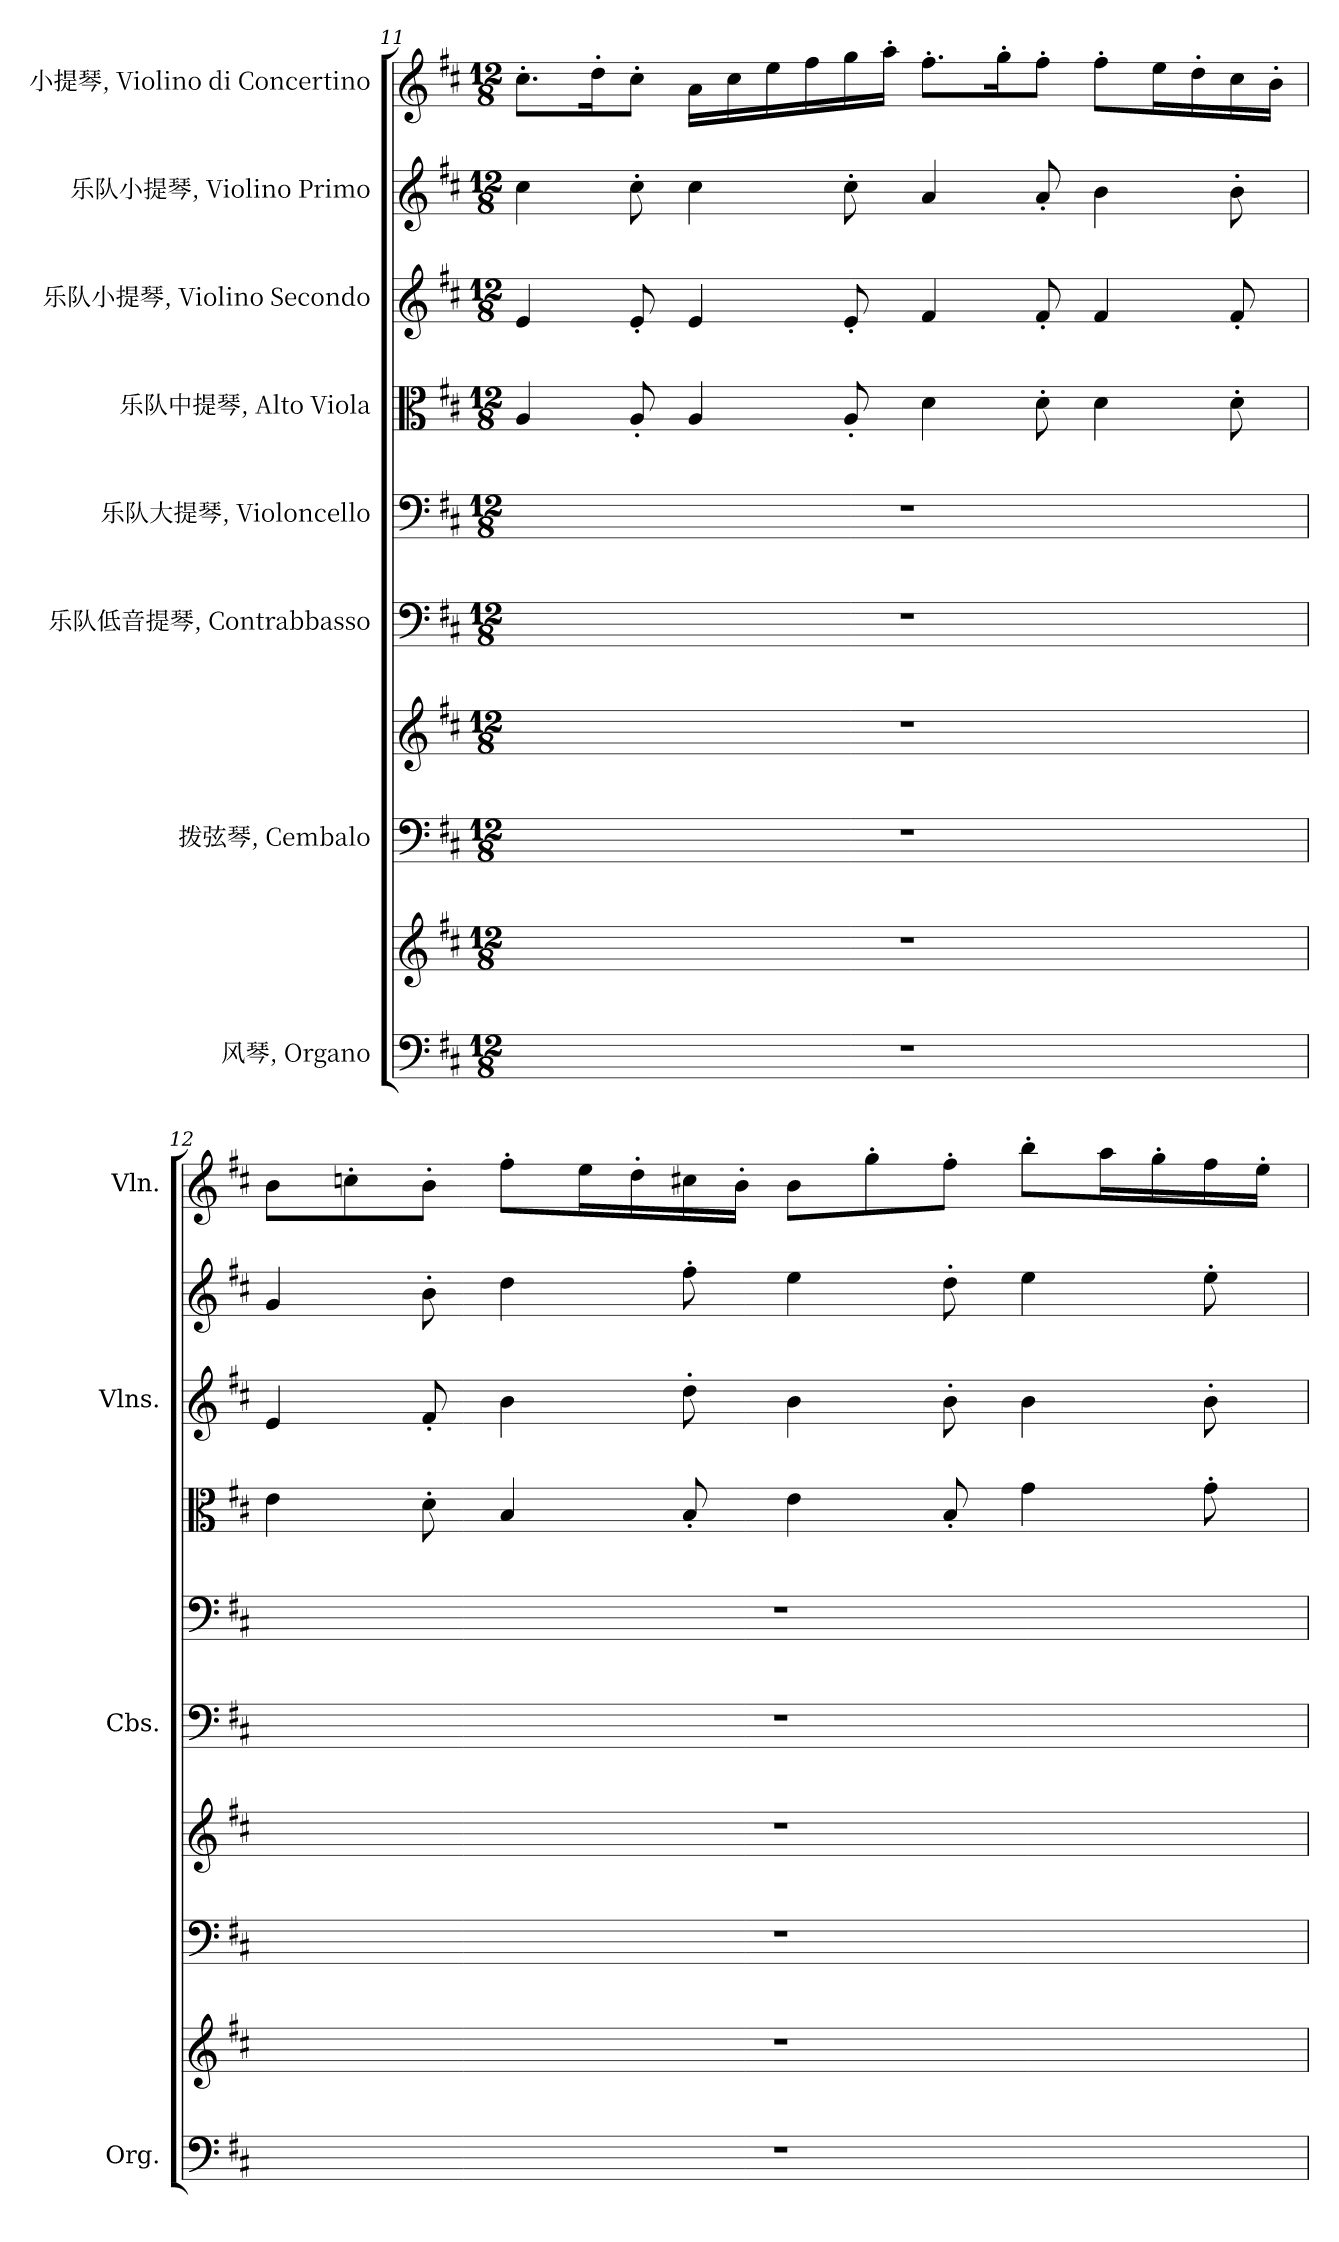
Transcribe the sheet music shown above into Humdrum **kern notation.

**kern	**kern	**kern	**kern	**kern	**kern	**kern	**kern	**kern	**kern
*part8	*part8	*part7	*part7	*part6	*part5	*part4	*part3	*part2	*part1
*staff10	*staff9	*staff8	*staff7	*staff6	*staff5	*staff4	*staff3	*staff2	*staff1
*I"风琴, Organo	*	*I"拨弦琴, Cembalo	*	*I"乐队低音提琴, Contrabbasso	*I"乐队大提琴, Violoncello	*I"乐队中提琴, Alto Viola	*I"乐队小提琴, Violino Secondo	*I"乐队小提琴, Violino Primo	*I"小提琴, Violino di Concertino
*I'Org.	*	*	*	*I'Cbs.	*	*	*I'Vlns.	*	*I'Vln.
!!LO:PB:g=z
*clefF4	*clefG2	*clefF4	*clefG2	*clefF4	*clefF4	*clefC3	*clefG2	*clefG2	*clefG2
*	*	*	*	*ITrd7c12	*	*	*	*	*
*k[f#c#]	*k[f#c#]	*k[f#c#]	*k[f#c#]	*k[f#c#]	*k[f#c#]	*k[f#c#]	*k[f#c#]	*k[f#c#]	*k[f#c#]
*M12/8	*M12/8	*M12/8	*M12/8	*M12/8	*M12/8	*M12/8	*M12/8	*M12/8	*M12/8
=11	=11	=11	=11	=11	=11	=11	=11	=11	=11
1.r	1.r	1.r	1.r	1.r	1.r	4A/	4e/	4cc#\	8.cc#'\L
.	.	.	.	.	.	.	.	.	16dd'\K
.	.	.	.	.	.	8A'/	8e'/	8cc#'\	8cc#'\J
.	.	.	.	.	.	4A/	4e/	4cc#\	16a\LL
.	.	.	.	.	.	.	.	.	16cc#\
.	.	.	.	.	.	.	.	.	16ee\
.	.	.	.	.	.	.	.	.	16ff#\
.	.	.	.	.	.	8A'/	8e'/	8cc#'\	16gg\
.	.	.	.	.	.	.	.	.	16aa'\JJ
.	.	.	.	.	.	4d\	4f#/	4a/	8.ff#'\L
.	.	.	.	.	.	.	.	.	16gg'\K
.	.	.	.	.	.	8d'\	8f#'/	8a'/	8ff#'\J
.	.	.	.	.	.	4d\	4f#/	4b\	8ff#'\L
.	.	.	.	.	.	.	.	.	16ee\L
.	.	.	.	.	.	.	.	.	16dd'\
.	.	.	.	.	.	8d'\	8f#'/	8b'\	16cc#\
.	.	.	.	.	.	.	.	.	16b'\JJ
=12	=12	=12	=12	=12	=12	=12	=12	=12	=12
1.r	1.r	1.r	1.r	1.r	1.r	4e\	4e/	4g/	8b\L
.	.	.	.	.	.	.	.	.	8ccn'\
.	.	.	.	.	.	8d'\	8f#'/	8b'\	8b'\J
.	.	.	.	.	.	4B/	4b\	4dd\	8ff#'\L
.	.	.	.	.	.	.	.	.	16ee\L
.	.	.	.	.	.	.	.	.	16dd'\
.	.	.	.	.	.	8B'/	8dd'\	8ff#'\	16cc#X\
.	.	.	.	.	.	.	.	.	16b'\JJ
.	.	.	.	.	.	4e\	4b\	4ee\	8b\L
.	.	.	.	.	.	.	.	.	8gg'\
.	.	.	.	.	.	8B'/	8b'\	8dd'\	8ff#'\J
.	.	.	.	.	.	4g\	4b\	4ee\	8bb'\L
.	.	.	.	.	.	.	.	.	16aa\L
.	.	.	.	.	.	.	.	.	16gg'\
.	.	.	.	.	.	8g'\	8b'\	8ee'\	16ff#\
.	.	.	.	.	.	.	.	.	16ee'\JJ
=	=	=	=	=	=	=	=	=	=
*-	*-	*-	*-	*-	*-	*-	*-	*-	*-
